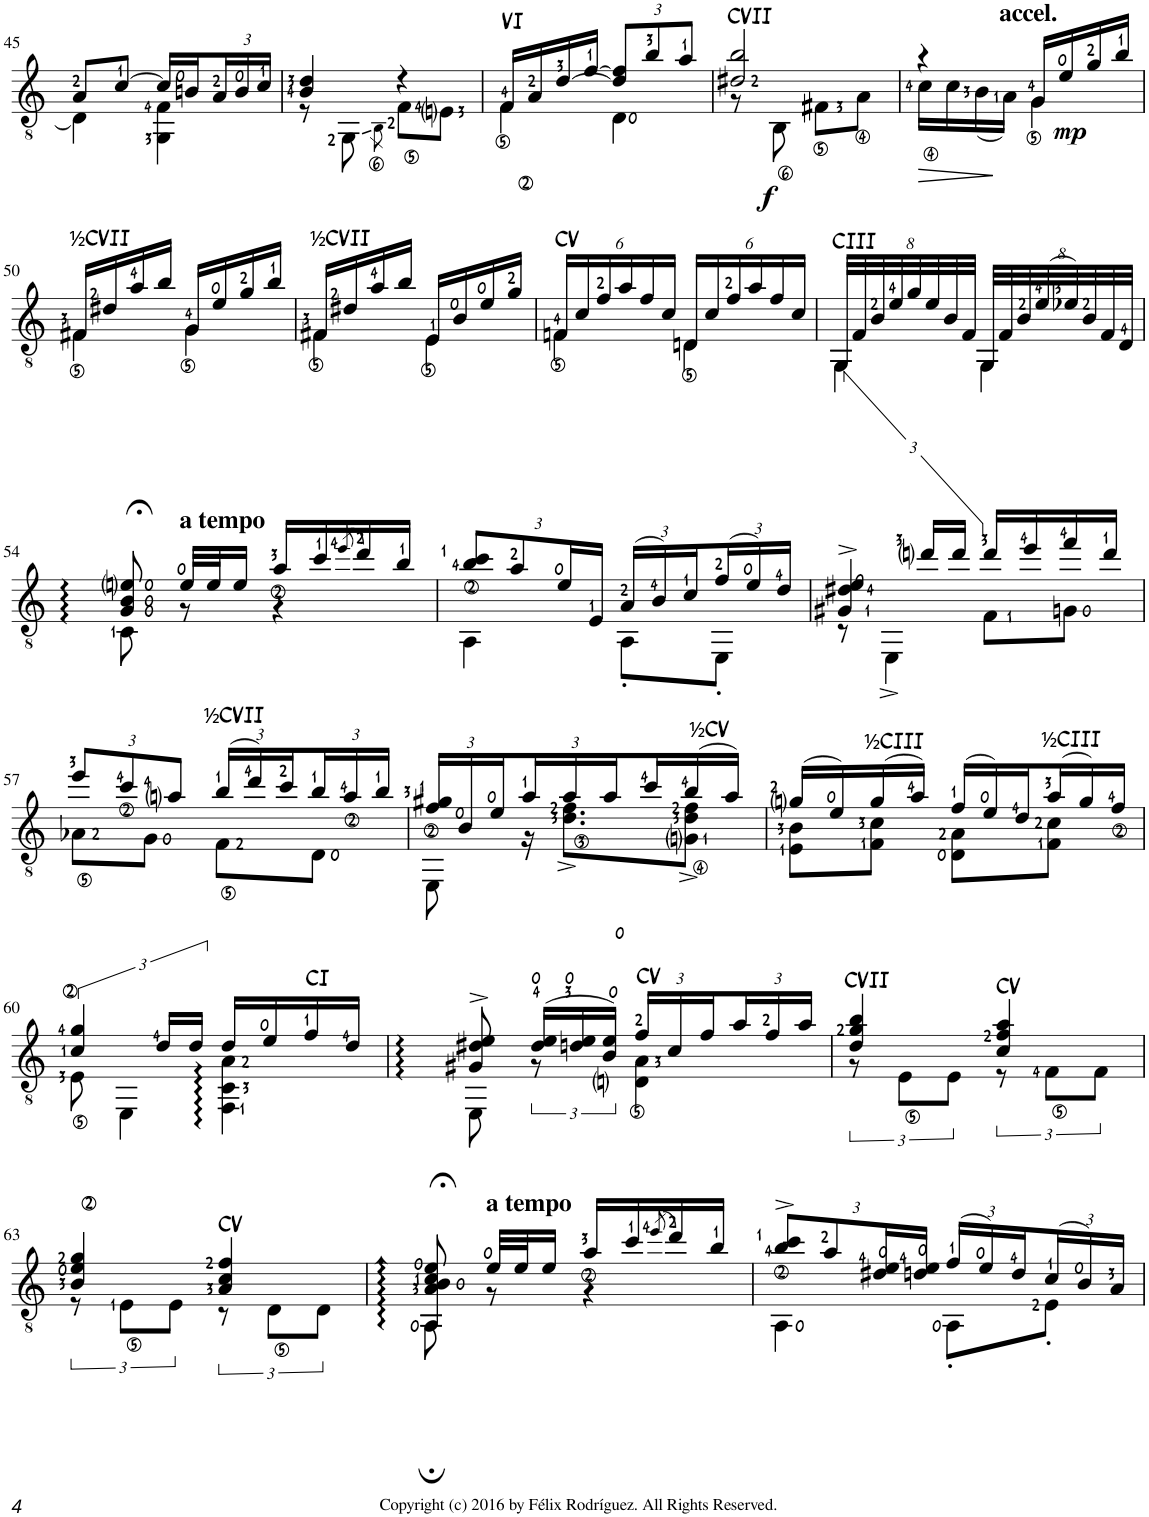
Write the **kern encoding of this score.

**kern	**dynam
*part1	*part1
*staff1	*staff1
*I"Classical Guitar	*
*I'Guit.	*
!!LO:PB:g=z
*clefGv2	*
*k[]	*
*M2/4	*
=45	=45
*^	*
8A/L	4D\]	.
[8c/J	.	.
16c/LL]	4GG\ 4F\	.
16Bn/	.	.
*Xbrackettup	*	*
24A/	.	.
24B/	.	.
24c/JJ	.	.
=46	=46	=46
4B/ 4d/	8r	.
.	8GG\	.
.	8qBB\	.
4r	8F<\L	.
.	8Eni\J	.
=47	=47	=47
!LO:TX:a:t=VI	!	!
16F/LL	4F\	.
16A/	.	.
[16d/	.	.
[16f/JJ	.	.
12d/] 12f/]L	4D\	.
12b/	.	.
12a/J	.	.
=48	=48	=48
!LO:TX:a:t=CVII	!	!
2d#X/ 2b/	8r	.
!	!	!LO:DY:b
.	8BB<\	f
.	8F#X\L	.
.	8A\J	.
=49	=49	=49
!	!	!LO:HP:b
4r	16c<\LL	>
.	16c\	.
.	(16B\	.
.	16A\JJ)	]
!LO:TX:a:B:t=accel.	!	!
16G/LL	4G\	.
!	!	!LO:DY:b
16e/	.	mp
16g/	.	.
16b/JJ	.	.
!!LO:LB:g=z	!!
=50	=50	=50
!LO:TX:a:t=½CVII	!	!
16F#X/LL	4F#\	.
16d#X/	.	.
16a/	.	.
16b/JJ	.	.
16G/LL	4G\	.
16e/	.	.
16g/	.	.
16b/JJ	.	.
=51	=51	=51
!LO:TX:a:t=½CVII	!	!
16F#X/LL	4F#\	.
16d#X/	.	.
16a/	.	.
16b/JJ	.	.
16E/LL	4E\	.
16B/	.	.
16e/	.	.
16g/JJ	.	.
=52	=52	=52
!LO:TX:a:t=CV	!	!
24F/LL	4Fn\	.
24c/	.	.
24f/	.	.
24a/	.	.
24f/	.	.
24c/JJ	.	.
24D/LL	4Dn\	.
24c/	.	.
24f/	.	.
24a/	.	.
24f/	.	.
24c/JJ	.	.
=53	=53	=53
!LO:TX:a:t=CIII	!	!
32GG/LLL	4GG\	.
32F/	.	.
32B/	.	.
32e/	.	.
32g/	.	.
32e/	.	.
32B/	.	.
32F/JJJ	.	.
32GG/LLL	4GG\	.
32F/	.	.
32B/	.	.
(32e/	.	.
32e-X/)	.	.
32B/	.	.
32F/	.	.
32D/JJJ	.	.
!!LO:LB:g=z	!!
=54	=54	=54
8G/;< 8B/;< 8eni/;<	8C\	.
!LO:TX:a:B:t=a tempo	!	!
32e/LLL	8r	.
32e/J	.	.
16e/JJ	.	.
16a/LL	4r	.
16cc/	.	.
(8qee/	.	.
16dd/)	.	.
16b/JJ	.	.
=55	=55	=55
12b/ 12cc/L	4AA\	.
12a/	.	.
24e/L	.	.
24E/JJ	.	.
(24A/LL	8AA'\L	.
24B/)	.	.
24c/J	.	.
(24f/L	8EE'\J	.
24e/)	.	.
24d/JJ	.	.
=56	=56	=56
*brackettup	*Xtuplet	*
6G#X/^ 6d#X/^ 6e/^	12r	.
.	6EE^\	.
24ddni/LL	.	.
24dd/JJ	.	.
16dd/LL	8F\L	.
16ee/	.	.
16ff/	8Gn\J	.
16dd/JJ	.	.
!!LO:LB:g=z	!!
=57	=57	=57
*tuplet	*	*
*Xbrackettup	*	*
12ee/L	8A-X<\L	.
12cc/	.	.
.	8G\J	.
12ani/J	.	.
!LO:TX:a:t=½CVII	!	!
(24b/LL	8F<\L	.
24dd/)	.	.
24cc/J	.	.
24b/L	8D\J	.
24a/	.	.
24b/JJ	.	.
=58	=58	=58
24f/ 24g#X/LL	8EE\	.
24B/	.	.
24e/J	.	.
16a/L	16r	.
16a/	8.d\^ 8.f\^L	.
16a/J	.	.
16cc/L	.	.
!LO:TX:a:t=½CV	!	!
(16b/	8Gni\^ 8d\^ 8f\^J	.
16a/JJ)	.	.
=59	=59	=59
(16gni/LL	8E\ 8B\L	.
16e/)	.	.
!LO:TX:a:t=½CIII	!	!
(16g/	8F\ 8c\J	.
16a/JJ)	.	.
*Xtuplet	*	*
(24f/LL	8D\ 8A\L	.
24e/)	.	.
24d/J	.	.
!LO:TX:a:t=½CIII	!	!
(24a/L	8F\ 8c\J	.
24g/)	.	.
24f/JJ	.	.
!!LO:LB:g=z	!!
=60	=60	=60
*tuplet	*	*
*brackettup	*Xtuplet	*
6c/ 6g/	12E<\	.
.	6EE\	.
24d/LL	.	.
24d/JJ	.	.
16d/LL	4FF\ 4C\ 4A\	.
16e/	.	.
!LO:TX:a:t=CI	!	!
16f/	.	.
16d/JJ	.	.
=61	=61	=61
8G#X/^ 8d#X/^ 8e/^	8EE\	.
*tuplet	*	*
(24d#/ 24e/LL	8r	.
24dn/ 24e/	.	.
24B/ 24e/JJ)	.	.
*Xbrackettup	*	*
!LO:TX:a:t=CV	!	!
24f/LL	4Dni\ 4A\	.
24c/	.	.
24f/J	.	.
24a/L	.	.
24f/	.	.
24a/JJ	.	.
=62	=62	=62
*	*brackettup	*
!LO:TX:a:t=CVII	!	!
4d/ 4g/ 4b/	12r	.
.	12E\L	.
.	12E\J	.
!LO:TX:a:t=CV	!	!
4c/ 4f/ 4a/	12r	.
.	12F\L	.
.	12F\J	.
!!LO:LB:g=z	!!
=63	=63	=63
4B/ 4e/ 4g/	12r	.
.	12E\L	.
.	12E\J	.
!LO:TX:a:t=CV	!	!
4A/ 4c/ 4f/	12r	.
.	12D\L	.
.	12D\J	.
=64	=64	=64
8AA/;< 8A/;< 8B/;< 8c/;< 8e/;<	8AA;\	.
!LO:TX:a:B:t=a tempo	!	!
32e/LLL	8r	.
32e/J	.	.
16e/JJ	.	.
16a/LL	4r	.
16cc/	.	.
(8qee/	.	.
16dd/)	.	.
16b/JJ	.	.
=65	=65	=65
*Xbrackettup	*	*
12b/^ 12cc/^L	4AA\	.
12a/	.	.
24d#X/ 24e/L	.	.
24dn/ 24e/JJ	.	.
(24f/LL	8AA'\L	.
24e/)	.	.
24d/J	.	.
(24c/L	8E'\J	.
24B/)	.	.
24A/JJ	.	.
*v	*v	*
=	=
*-	*-
